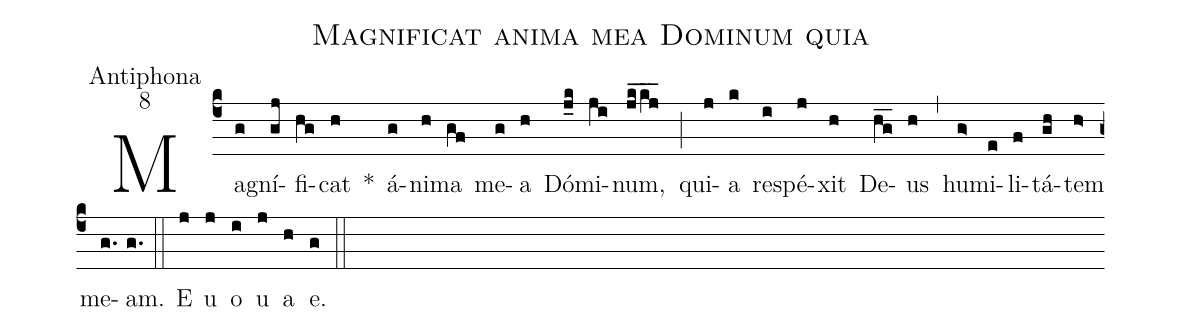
name:Magnificat anima mea Dominum quia;
office-part:Antiphona;
mode:8;
%%
(c4)Ma(g)gní(gj)fi(hg)cat(h) <v>*</v>() á(g)ni(h)ma(gf) me(g)a(h) Dó(j_k)mi(ji)num,(jk_/k_j_) (;) qui(j)a(k) re(i)spé(j)xit(h) De(h_g_)us(h) (,) hu(g>)mi(e)li(f)tá(gh)tem(h>) me(g.)am.(g.) (::)
E(j) u(j) o(i) u(j) a(h) e.(g) (::)
